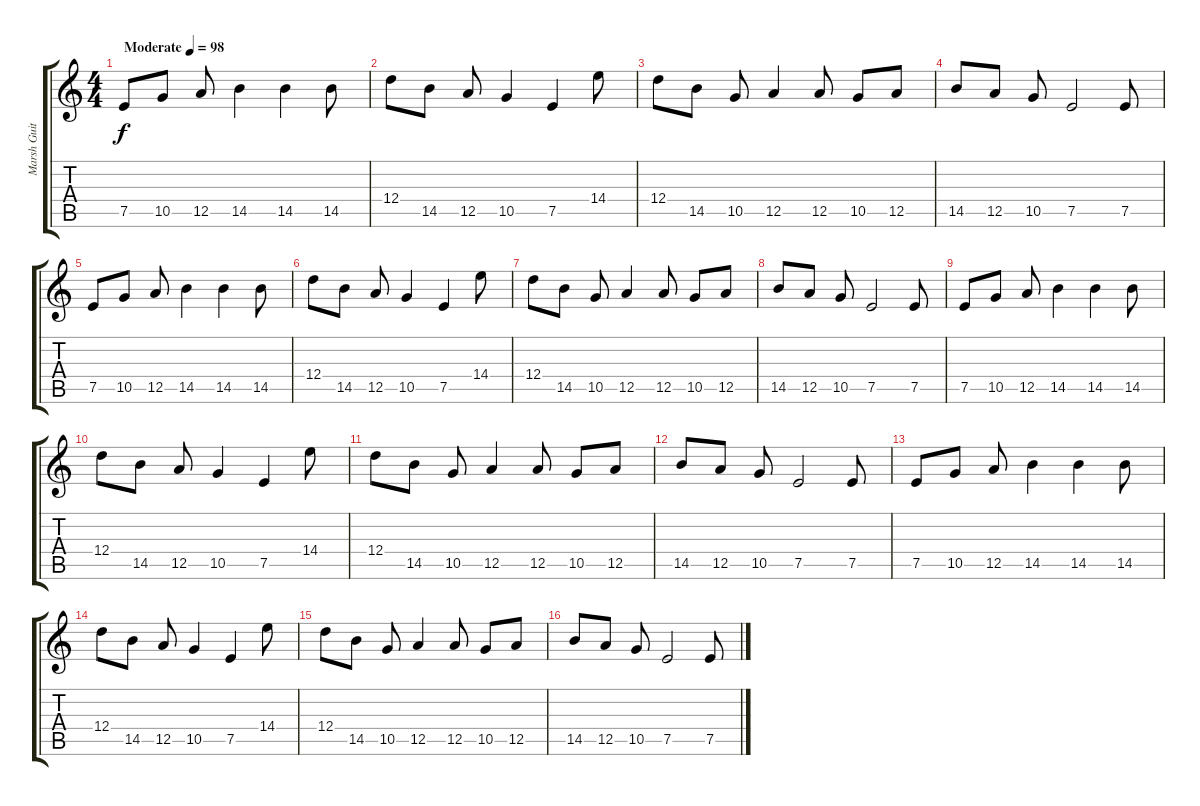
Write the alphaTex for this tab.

\track ("Marsh Guitar" "Marsh Guit") {instrument acousticguitarsteel}
\staff {score tabs}
\tuning (E4 B3 G3 D3 A2 E2) {hide}
\ts (4 4)
\tempo (98 "Moderate")
\clef g2
\ks c
7.5.8{dy f instrument acousticguitarsteel} 10.5.8 12.5.8 14.5.4 14.5.4 14.5.8 |
12.4.8 14.5.8 12.5.8 10.5.4 7.5.4 14.4.8 |
12.4.8 14.5.8 10.5.8 12.5.4 12.5.8 10.5.8 12.5.8 |
14.5.8 12.5.8 10.5.8 7.5.2 7.5.8 |
7.5.8 10.5.8 12.5.8 14.5.4 14.5.4 14.5.8 |
12.4.8 14.5.8 12.5.8 10.5.4 7.5.4 14.4.8 |
12.4.8 14.5.8 10.5.8 12.5.4 12.5.8 10.5.8 12.5.8 |
14.5.8 12.5.8 10.5.8 7.5.2 7.5.8 |
7.5.8 10.5.8 12.5.8 14.5.4 14.5.4 14.5.8 |
12.4.8 14.5.8 12.5.8 10.5.4 7.5.4 14.4.8 |
12.4.8 14.5.8 10.5.8 12.5.4 12.5.8 10.5.8 12.5.8 |
14.5.8 12.5.8 10.5.8 7.5.2 7.5.8 |
7.5.8 10.5.8 12.5.8 14.5.4 14.5.4 14.5.8 |
12.4.8 14.5.8 12.5.8 10.5.4 7.5.4 14.4.8 |
12.4.8 14.5.8 10.5.8 12.5.4 12.5.8 10.5.8 12.5.8 |
14.5.8 12.5.8 10.5.8 7.5.2 7.5.8
